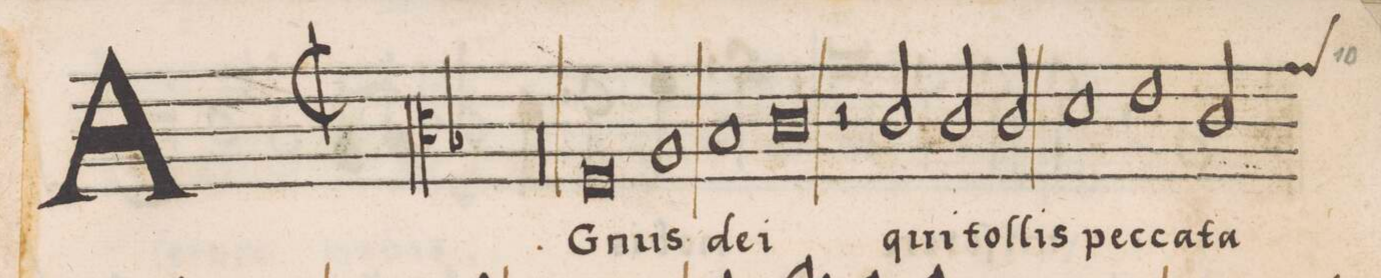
**kern	**text
*I"ALTVS	*
*clefC3	*
*k[b-]	*
*met(C|)	*
*M2/1	*
00r	.
=2-	=2-
=3-	=3-
0F	AG-
=4-	=4-
1A	-nus
1B-	de-
=5-	=5-
0c	-i
=6-	=6-
2r	.
2c/	qui
2c/	tol-
2c/	-lis
=7-	=7-
1d	pec-
1e	-ca-
=8-	=8-
*custos:g	*
2c/	-ta
*2\right	*
*-	*-
